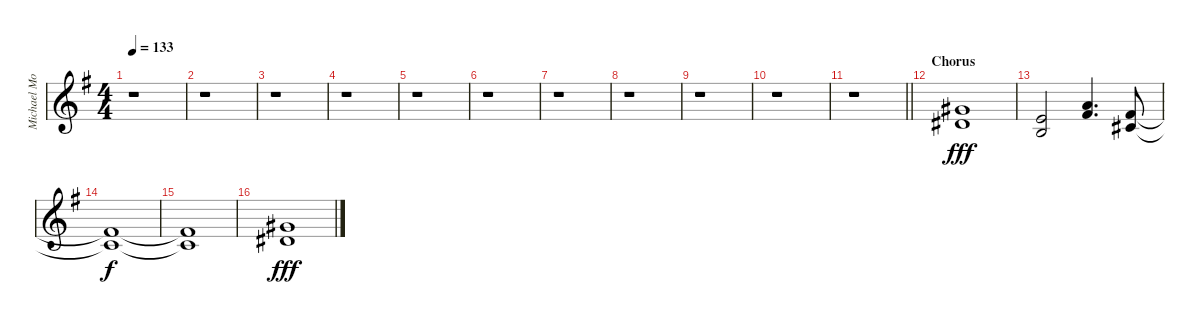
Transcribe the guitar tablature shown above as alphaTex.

\track ("Michael Monroe - Tenor Sax." "Michael Mo") {instrument brasssection}
\staff {score}
\tuning (Eb4 Bb3 Gb3 Db3 Ab2 Eb2) {hide}
\ts (4 4)
\tempo 133
\clef g2
\ks g
r.1{dy f} |
r.1 |
r.1 |
r.1 |
r.1 |
r.1 |
r.1 |
r.1 |
r.1 |
r.1 |
\barLineRight lightlight
r.1 |
\section ("" "Chorus")
(14.3 14.4).1{dy fff} |
(10.3 10.4).2 (11.2 12.3).4{d} (12.3 12.4).8 |
(12.3{t} 12.4{t}).1{dy f} |
(12.3{t} 12.4{t}).1 |
(14.3 14.4).1{dy fff}
